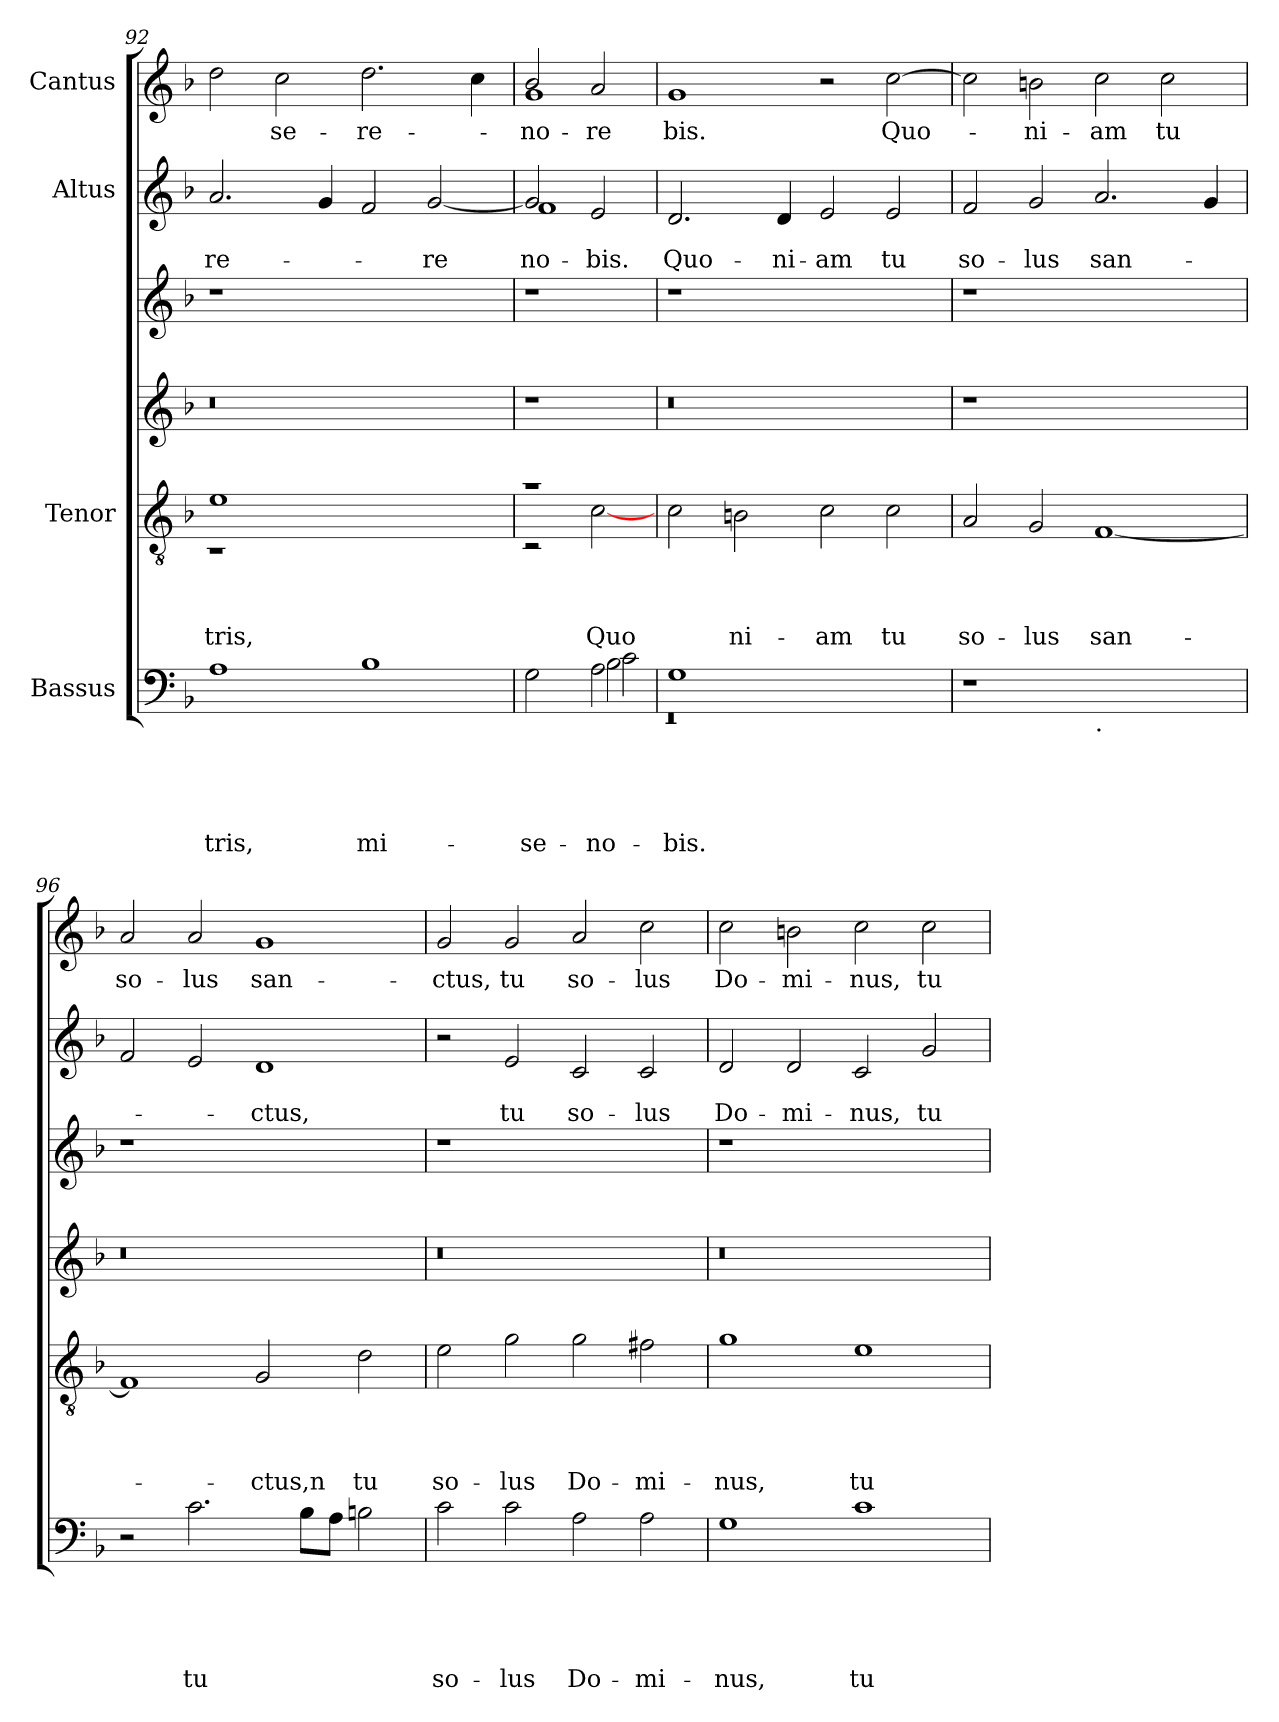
**kern	**text	**text	**text	**text	**text	**kern	**text	**text	**text	**text	**kern	**kern	**kern	**text	**text	**kern	**text
*part5	*part5	*part5	*part5	*part5	*part5	*part4	*part4	*part4	*part4	*part4	*part3	*part3	*part2	*part2	*part2	*part1	*part1
*staff6	*staff6	*staff6	*staff6	*staff6	*staff6	*staff5	*staff5	*staff5	*staff5	*staff5	*staff4	*staff3	*staff2	*staff2	*staff2	*staff1	*staff1
*I"Bassus	*	*	*	*	*	*I"Tenor	*	*	*	*	*	*	*I"Altus	*	*	*I"Cantus	*
*clefF4	*	*	*	*	*	*clefGv2	*	*	*	*	*clefG2	*clefG2	*clefG2	*	*	*clefG2	*
*k[b-]	*	*	*	*	*	*k[b-]	*	*	*	*	*k[b-]	*k[b-]	*k[b-]	*	*	*k[b-]	*
*F:	*	*	*	*	*	*F:	*	*	*	*	*F:	*F:	*F:	*	*	*F:	*
=92	=92	=92	=92	=92	=92	=92	=92	=92	=92	=92	=92	=92	=92	=92	=92	=92	=92
*	*	*	*	*	*	*^	*	*	*	*	*	*	*	*	*	*	*
!	!	!	!	!	!LO:LY:b	!	!LO:N:vis=1	!	!	!	!LO:LY:b	!	!	!	!	!LO:LY:b	!	!
1A	.	.	.	.	-tris,	1e	0rC	.	.	.	-tris,	0r	1r	2.a/	.	-re-	2dd\	.
!	!	!	!	!	!	!	!	!	!	!	!	!	!	!	!	!	!	!LO:LY:b
.	.	.	.	.	.	.	.	.	.	.	.	.	.	.	.	.	2cc\	-se-
.	.	.	.	.	.	.	.	.	.	.	.	.	.	4g/	.	.	.	.
!	!	!	!	!	!LO:LY:b	!	!	!	!	!	!	!	!	!	!	!	!	!LO:LY:b
1B-	.	.	.	.	mi-	1ryy	.	.	.	.	.	.	1ryy	2f/	.	.	2.dd\	-re-
!	!	!	!	!	!	!	!	!	!	!	!	!	!	!	!	!LO:LY:b	!	!
.	.	.	.	.	.	.	.	.	.	.	.	.	.	[<2g/	.	-re	.	.
.	.	.	.	.	.	.	.	.	.	.	.	.	.	.	.	.	4cc\	.
=93!	=93!	=93!	=93!	=93!	=93!	=93!	=93!	=93!	=93!	=93!	=93!	=93!	=93!	=93!	=93!	=93!	=93!	=93!
!	!	!	!	!	!LO:LY:b	!	!	!	!	!	!	!	!	!	!	!LO:LY:b	!	!LO:LY:b
*^	*	*	*	*	*	*	*	*	*	*	*	*	*	*^	*	*	*^	*
*	*^	*	*	*	*	*	*	*	*	*	*	*	*	*	*	*	*	*	*	*	*
2G\	2ryy	2ryy	.	.	.	.	-se-	1ra	2rC	.	.	.	.	1r	1r	2g/]	1f	.	no-	2b-/	1g	no-
!	!	!	!	!	!	!	!LO:LY:b	!	!	!	!	!	!	!	!	!	!	!	!	!	!	!
!	!	!	!	!	!	!	!LO:LY:b	!	!	!	!	!	!	!	!	!	!	!	!	!	!	!
!	!	!	!	!	!	!	!LO:LY:b	!	!	!	!	!	!LO:LY:b	!	!	!	!	!	!LO:LY:b	!	!	!LO:LY:b
2A\	2B-\	2c\	.	.	.	.	no-	.	[>2c\	.	.	.	Quo-	.	.	2e/	.	.	bis.	2a/	.	-re
*	*	*	*	*	*	*	*	*	*	*	*	*	*	*	*	*v	*v	*	*	*	*	*
*	*	*	*	*	*	*	*	*	*	*	*	*	*	*	*	*	*	*	*v	*v	*
=94!	=94!	=94!	=94!	=94!	=94!	=94!	=94!	=94!	=94!	=94!	=94!	=94!	=94!	=94!	=94!	=94!	=94!	=94!	=94!	=94!
!	!LO:N:vis=1	!	!	!	!	!	!LO:LY:b	!	!	!	!	!	!	!	!	!	!	!LO:LY:b	!	!LO:LY:b
*	*v	*v	*	*	*	*	*	*	*	*	*	*	*	*	*	*	*	*	*	*
*	*	*	*	*	*	*	*v	*v	*	*	*	*	*	*	*	*	*	*	*
1G	0rEE	.	.	.	.	-bis.	2c\	.	.	.	.	0r	1r	2.d/	.	-Quo-	1g	-bis.
!	!	!	!	!	!	!	!	!	!	!	!LO:LY:b	!	!	!	!	!	!	!
.	.	.	.	.	.	.	2Bn\	.	.	.	-ni-	.	.	.	.	.	.	.
!	!	!	!	!	!	!	!	!	!	!	!	!	!	!	!	!LO:LY:b	!	!
.	.	.	.	.	.	.	.	.	.	.	.	.	.	4d/	.	-ni-	.	.
!	!	!	!	!	!	!	!	!	!	!	!LO:LY:b	!	!	!	!	!LO:LY:b	!	!
1ryy	.	.	.	.	.	.	2c\	.	.	.	-am	.	1ryy	2e/	.	-am	2r	.
!	!	!	!	!	!	!	!	!	!	!	!LO:LY:b	!	!	!	!	!LO:LY:b	!	!LO:LY:b
.	.	.	.	.	.	.	2c\	.	.	.	tu	.	.	2e/	.	tu	[<2cc\	Quo-
*v	*v	*	*	*	*	*	*	*	*	*	*	*	*	*	*	*	*	*
!!LO:LB:g=z
=95!	=95!	=95!	=95!	=95!	=95!	=95!	=95!	=95!	=95!	=95!	=95!	=95!	=95!	=95!	=95!	=95!	=95!
!	!	!	!	!	!	!	!	!	!	!LO:LY:b	!	!	!	!	!LO:LY:b	!	!
1r	.	.	.	.	.	2A/	.	.	.	so-	1r	1r	2f/	.	so-	2cc\]	.
!	!	!	!	!	!	!	!	!	!	!LO:LY:b	!	!	!	!	!LO:LY:b	!	!LO:LY:b
.	.	.	.	.	.	2G/	.	.	.	-lus	.	.	2g/	.	-lus	2bn\	-ni-
!LO:TX:b:t=.	!	!	!	!	!	!	!	!	!	!	!	!	!	!	!	!	!
!	!	!	!	!	!	!	!	!	!	!LO:LY:b	!	!	!	!	!LO:LY:b	!	!LO:LY:b
1ryy	.	.	.	.	.	[<1F	.	.	.	san-	1ryy	1ryy	2.a/	.	san-	2cc\	-am
!	!	!	!	!	!	!	!	!	!	!	!	!	!	!	!	!	!LO:LY:b
.	.	.	.	.	.	.	.	.	.	.	.	.	.	.	.	2cc\	tu
.	.	.	.	.	.	.	.	.	.	.	.	.	4g/	.	.	.	.
=96!	=96!	=96!	=96!	=96!	=96!	=96!	=96!	=96!	=96!	=96!	=96!	=96!	=96!	=96!	=96!	=96!	=96!
!	!	!	!	!	!	!	!	!	!	!	!	!	!	!	!	!	!LO:LY:b
2r	.	.	.	.	.	1F]	.	.	.	.	0r	1r	2f/	.	.	2a/	so-
!	!	!	!	!	!LO:LY:b	!	!	!	!	!	!	!	!	!	!	!	!LO:LY:b
2.c\	.	.	.	.	tu	.	.	.	.	.	.	.	2e/	.	.	2a/	-lus
!	!	!	!	!	!	!	!	!	!	!LO:LY:b	!	!	!	!	!LO:LY:b	!	!LO:LY:b
.	.	.	.	.	.	2G/	.	.	.	-ctus,n	.	1ryy	1d	.	-ctus,	1g	san-
8B-\L	.	.	.	.	.	.	.	.	.	.	.	.	.	.	.	.	.
8A\J	.	.	.	.	.	.	.	.	.	.	.	.	.	.	.	.	.
!	!	!	!	!	!	!	!	!	!	!LO:LY:b	!	!	!	!	!	!	!
2Bn\	.	.	.	.	.	2d\	.	.	.	tu	.	.	.	.	.	.	.
=97!	=97!	=97!	=97!	=97!	=97!	=97!	=97!	=97!	=97!	=97!	=97!	=97!	=97!	=97!	=97!	=97!	=97!
!	!	!	!	!	!LO:LY:b	!	!	!	!	!LO:LY:b	!	!	!	!	!	!	!LO:LY:b
2c\	.	.	.	.	so-	2e\	.	.	.	so-	0r	1r	2r	.	.	2g/	-ctus,
!	!	!	!	!	!LO:LY:b	!	!	!	!	!LO:LY:b	!	!	!	!	!LO:LY:b	!	!LO:LY:b
2c\	.	.	.	.	-lus	2g\	.	.	.	-lus	.	.	2e/	.	tu	2g/	tu
!	!	!	!	!	!LO:LY:b	!	!	!	!	!LO:LY:b	!	!	!	!	!LO:LY:b	!	!LO:LY:b
2A\	.	.	.	.	Do-	2g\	.	.	.	Do-	.	1ryy	2c/	.	so-	2a/	so-
!	!	!	!	!	!LO:LY:b	!	!	!	!	!LO:LY:b	!	!	!	!	!LO:LY:b	!	!LO:LY:b
2A\	.	.	.	.	-mi-	2f#X\	.	.	.	-mi-	.	.	2c/	.	-lus	2cc\	-lus
=98!	=98!	=98!	=98!	=98!	=98!	=98!	=98!	=98!	=98!	=98!	=98!	=98!	=98!	=98!	=98!	=98!	=98!
!	!	!	!	!	!LO:LY:b	!	!	!	!	!LO:LY:b	!	!	!	!	!LO:LY:b	!	!LO:LY:b
1G	.	.	.	.	-nus,	1g	.	.	.	-nus,	0r	1r	2d/	.	Do-	2cc\	Do-
!	!	!	!	!	!	!	!	!	!	!	!	!	!	!	!LO:LY:b	!	!LO:LY:b
.	.	.	.	.	.	.	.	.	.	.	.	.	2d/	.	-mi-	2bn\	-mi-
!	!	!	!	!	!LO:LY:b	!	!	!	!	!LO:LY:b	!	!	!	!	!LO:LY:b	!	!LO:LY:b
1c	.	.	.	.	tu	1e	.	.	.	tu	.	1ryy	2c/	.	-nus,	2cc\	-nus,
!	!	!	!	!	!	!	!	!	!	!	!	!	!	!	!LO:LY:b	!	!LO:LY:b
.	.	.	.	.	.	.	.	.	.	.	.	.	2g/	.	tu	2cc\	tu
=!	=!	=!	=!	=!	=!	=!	=!	=!	=!	=!	=!	=!	=!	=!	=!	=!	=!
*-	*-	*-	*-	*-	*-	*-	*-	*-	*-	*-	*-	*-	*-	*-	*-	*-	*-
